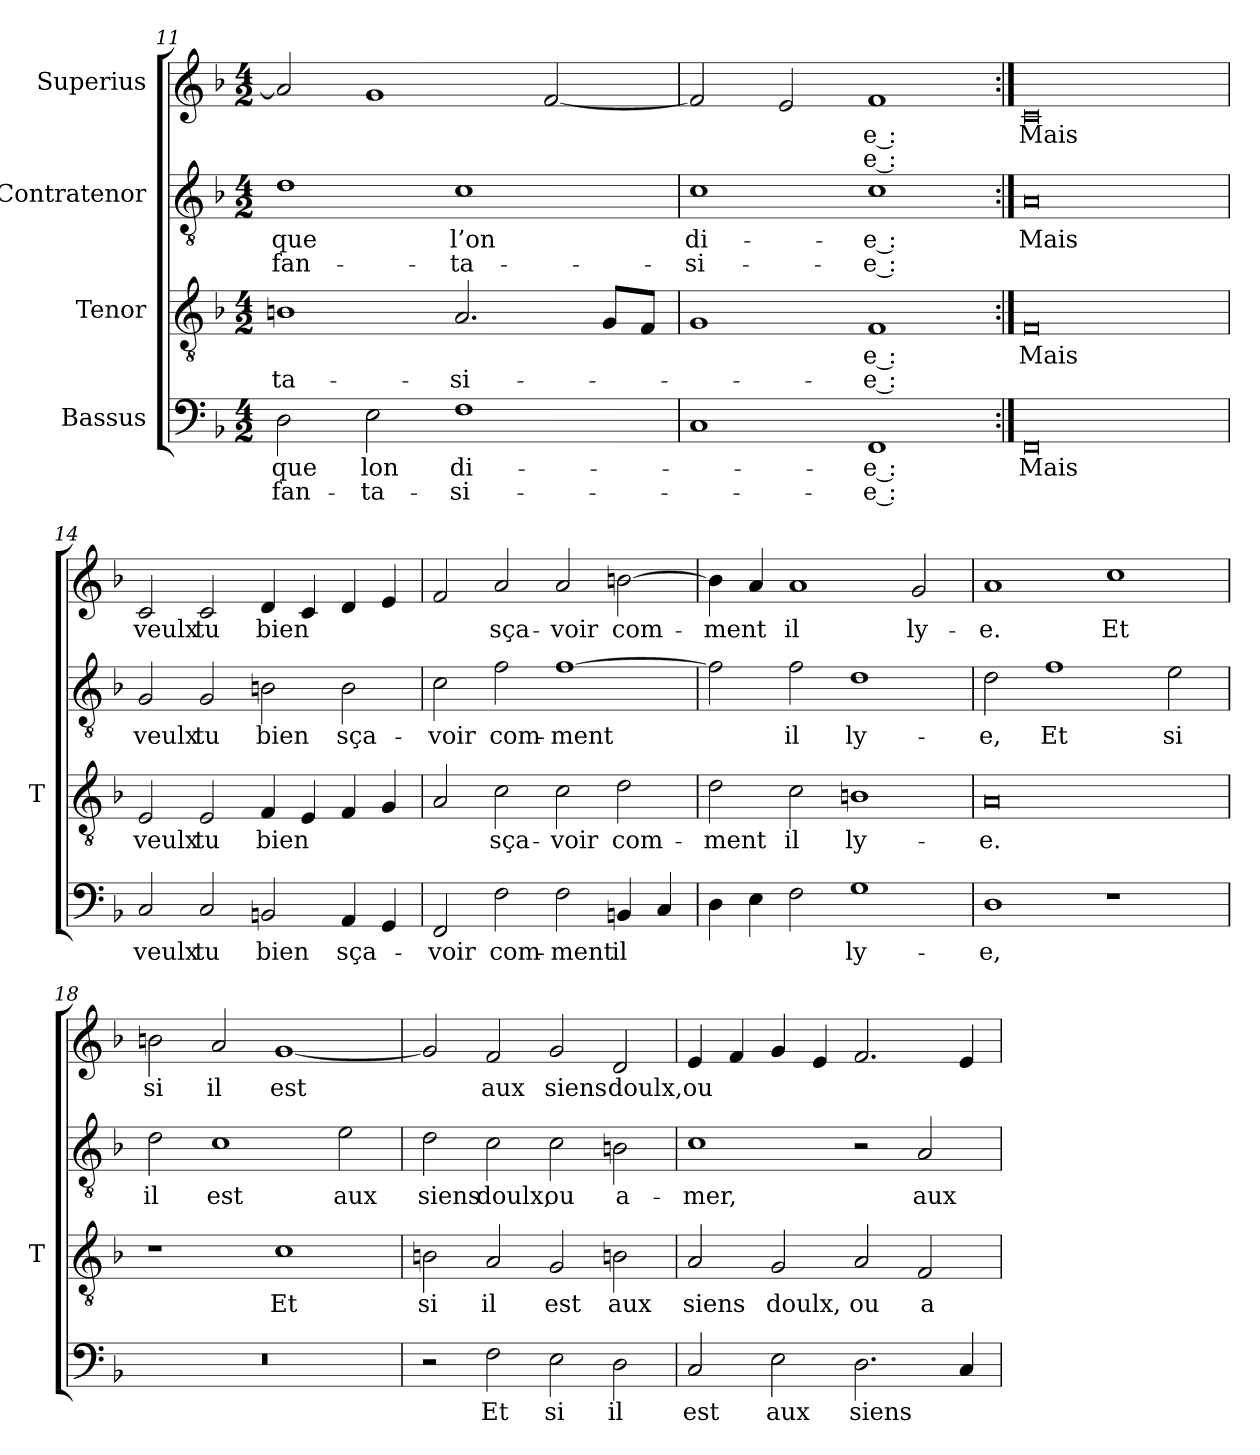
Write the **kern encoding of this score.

**kern	**text	**text	**kern	**text	**text	**kern	**text	**text	**kern	**text	**text
*part4	*part4	*part4	*part3	*part3	*part3	*part2	*part2	*part2	*part1	*part1	*part1
*staff4	*staff4	*staff4	*staff3	*staff3	*staff3	*staff2	*staff2	*staff2	*staff1	*staff1	*staff1
*I"Bassus	*	*	*I"Tenor	*	*	*I"Contratenor	*	*	*I"Superius	*	*
*	*	*	*I'T	*	*	*	*	*	*	*	*
*clefF4	*	*	*clefGv2	*	*	*clefGv2	*	*	*clefG2	*	*
*k[b-]	*	*	*k[b-]	*	*	*k[b-]	*	*	*k[b-]	*	*
*M4/2	*	*	*M4/2	*	*	*M4/2	*	*	*M4/2	*	*
=11	=11	=11	=11	=11	=11	=11	=11	=11	=11	=11	=11
2D	-que	fan-	1Bn	.	ta-	1d	-que	fan-	2a]	.	.
2E	-lon	ta-	.	.	.	.	.	.	1g	.	.
1F	di-	si-	2.A	.	si-	1c	-l’on	ta-	.	.	.
.	.	.	.	.	.	.	.	.	[2f	.	.
.	.	.	8GL	.	.	.	.	.	.	.	.
.	.	.	8FJ	.	.	.	.	.	.	.	.
=12	=12	=12	=12	=12	=12	=12	=12	=12	=12	=12	=12
1C	.	.	1G	.	.	1c	di-	si-	2f]	.	.
.	.	.	.	.	.	.	.	.	2e	.	.
1FF	-e :	-e :	1F	-e :	-e :	1c	-e :	-e :	1f	-e :	-e :
=13:|!	=13:|!	=13:|!	=13:|!	=13:|!	=13:|!	=13:|!	=13:|!	=13:|!	=13:|!	=13:|!	=13:|!
0FF	-Mais	.	0F	-Mais	.	0A	-Mais	.	0c	-Mais	.
=14	=14	=14	=14	=14	=14	=14	=14	=14	=14	=14	=14
2C	-veulx	.	2E	-veulx	.	2G	-veulx	.	2c	-veulx	.
2C	-tu	.	2E	-tu	.	2G	-tu	.	2c	-tu	.
2BBn	-bien	.	4F	-bien	.	2Bn	-bien	.	4d	-bien	.
.	.	.	4E	.	.	.	.	.	4c	.	.
4AA	sça-	.	4F	.	.	2B	sça-	.	4d	.	.
4GG	.	.	4G	.	.	.	.	.	4e	.	.
=15	=15	=15	=15	=15	=15	=15	=15	=15	=15	=15	=15
2FF	-voir	.	2A	.	.	2c	-voir	.	2f	.	.
2F	com-	.	2c	sça-	.	2f	com-	.	2a	sça-	.
2F	-ment	.	2c	-voir	.	[1f	-ment	.	2a	-voir	.
4BBn	-il	.	2d	com-	.	.	.	.	[2bn	com-	.
4C	.	.	.	.	.	.	.	.	.	.	.
=16	=16	=16	=16	=16	=16	=16	=16	=16	=16	=16	=16
4D	.	.	2d	-ment	.	2f]	.	.	4b]	-ment	.
4E	.	.	.	.	.	.	.	.	4a	.	.
2F	.	.	2c	-il	.	2f	-il	.	1a	-il	.
1G	ly-	.	1Bn	ly-	.	1d	ly-	.	.	.	.
.	.	.	.	.	.	.	.	.	2g	ly-	.
=17	=17	=17	=17	=17	=17	=17	=17	=17	=17	=17	=17
1D	-e,	.	0A	-e.	.	2d	-e,	.	1a	-e.	.
.	.	.	.	.	.	1f	-Et	.	.	.	.
1r	.	.	.	.	.	.	.	.	1cc	-Et	.
.	.	.	.	.	.	2e	-si	.	.	.	.
=18	=18	=18	=18	=18	=18	=18	=18	=18	=18	=18	=18
0r	.	.	1r	.	.	2d	-il	.	2bn	-si	.
.	.	.	.	.	.	1c	-est	.	2a	-il	.
.	.	.	1c	-Et	.	.	.	.	[1g	-est	.
.	.	.	.	.	.	2e	-aux	.	.	.	.
=19	=19	=19	=19	=19	=19	=19	=19	=19	=19	=19	=19
2r	.	.	2Bn	-si	.	2d	-siens	.	2g]	.	.
2F	-Et	.	2A	-il	.	2c	-doulx,	.	2f	-aux	.
2E	-si	.	2G	-est	.	2c	-ou	.	2g	-siens	.
2D	-il	.	2Bn	-aux	.	2Bn	a-	.	2d	-doulx,	.
=20	=20	=20	=20	=20	=20	=20	=20	=20	=20	=20	=20
2C	-est	.	2A	-siens	.	1c	-mer,	.	4e	-ou	.
.	.	.	.	.	.	.	.	.	4f	.	.
2E	-aux	.	2G	-doulx,	.	.	.	.	4g	.	.
.	.	.	.	.	.	.	.	.	4e	.	.
2.D	-siens	.	2A	-ou	.	2r	.	.	2.f	.	.
.	.	.	2F	a-	.	2A	-aux	.	.	.	.
4C	.	.	.	.	.	.	.	.	4e	.	.
=	=	=	=	=	=	=	=	=	=	=	=
*-	*-	*-	*-	*-	*-	*-	*-	*-	*-	*-	*-
